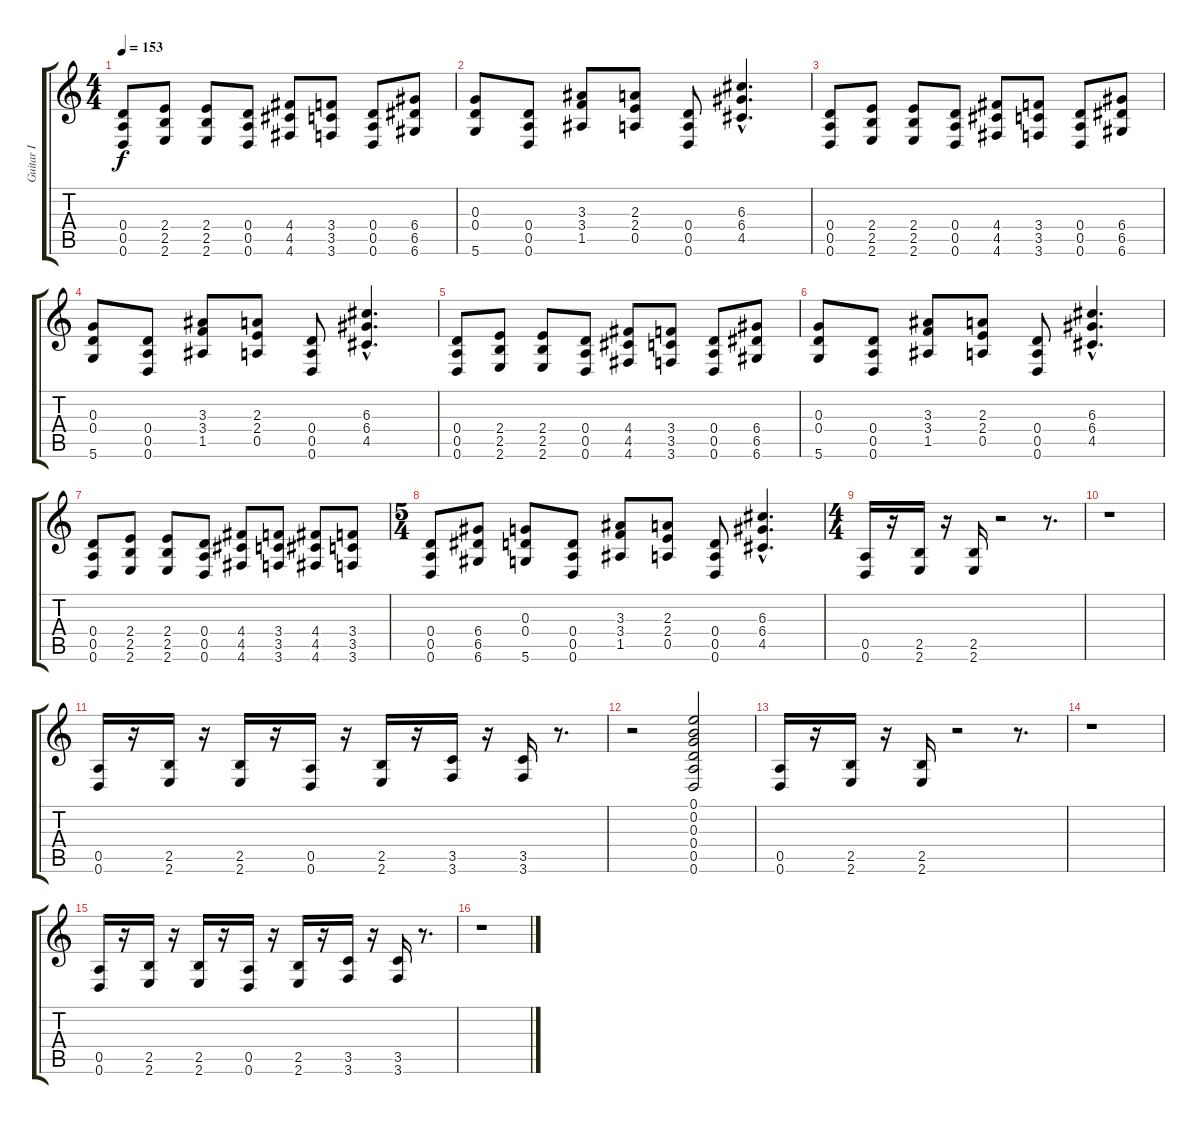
\track ("Guitar I" "Guitar I") {instrument overdrivenguitar}
\staff {score tabs}
\tuning (E4 B3 G3 D3 A2 D2) {hide}
\ts (4 4)
\tempo 153
\clef g2
\ks c
(0.4 0.5 0.6).8{dy f} (2.4 2.5 2.6).8 (2.4 2.5 2.6).8 (0.4 0.5 0.6).8 (4.4 4.5 4.6).8 (3.4 3.5 3.6).8 (0.4 0.5 0.6).8 (6.4 6.5 6.6).8 |
(0.3 0.4 5.6).8 (0.4 0.5 0.6).8 (3.3 3.4 1.5).8 (2.3 2.4 0.5).8 (0.4 0.5 0.6).8 (6.3{hac} 6.4{hac} 4.5{hac}).4{d} |
(0.4 0.5 0.6).8 (2.4 2.5 2.6).8 (2.4 2.5 2.6).8 (0.4 0.5 0.6).8 (4.4 4.5 4.6).8 (3.4 3.5 3.6).8 (0.4 0.5 0.6).8 (6.4 6.5 6.6).8 |
(0.3 0.4 5.6).8 (0.4 0.5 0.6).8 (3.3 3.4 1.5).8 (2.3 2.4 0.5).8 (0.4 0.5 0.6).8 (6.3{hac} 6.4{hac} 4.5{hac}).4{d} |
(0.4 0.5 0.6).8 (2.4 2.5 2.6).8 (2.4 2.5 2.6).8 (0.4 0.5 0.6).8 (4.4 4.5 4.6).8 (3.4 3.5 3.6).8 (0.4 0.5 0.6).8 (6.4 6.5 6.6).8 |
(0.3 0.4 5.6).8 (0.4 0.5 0.6).8 (3.3 3.4 1.5).8 (2.3 2.4 0.5).8 (0.4 0.5 0.6).8 (6.3{hac} 6.4{hac} 4.5{hac}).4{d} |
(0.4 0.5 0.6).8 (2.4 2.5 2.6).8 (2.4 2.5 2.6).8 (0.4 0.5 0.6).8 (4.4 4.5 4.6).8 (3.4 3.5 3.6).8 (4.4 4.5 4.6).8 (3.4 3.5 3.6).8 |
\ts (5 4)
(0.4 0.5 0.6).8 (6.4 6.5 6.6).8 (0.3 0.4 5.6).8 (0.4 0.5 0.6).8 (3.3 3.4 1.5).8 (2.3 2.4 0.5).8 (0.4 0.5 0.6).8 (6.3{hac} 6.4{hac} 4.5{hac}).4{d} |
\ts (4 4)
(0.5 0.6).16 r.16 (2.5 2.6).16 r.16 (2.5 2.6).16 r.2 r.8{d} |
r.1 |
(0.5 0.6).16 r.16 (2.5 2.6).16 r.16 (2.5 2.6).16 r.16 (0.5 0.6).16 r.16 (2.5 2.6).16 r.16 (3.5 3.6).16 r.16 (3.5 3.6).16 r.8{d} |
r.2 (0.1 0.2 0.3 0.4 0.5 0.6).2 |
(0.5 0.6).16 r.16 (2.5 2.6).16 r.16 (2.5 2.6).16 r.2 r.8{d} |
r.1 |
(0.5 0.6).16 r.16 (2.5 2.6).16 r.16 (2.5 2.6).16 r.16 (0.5 0.6).16 r.16 (2.5 2.6).16 r.16 (3.5 3.6).16 r.16 (3.5 3.6).16 r.8{d} |
r.1
